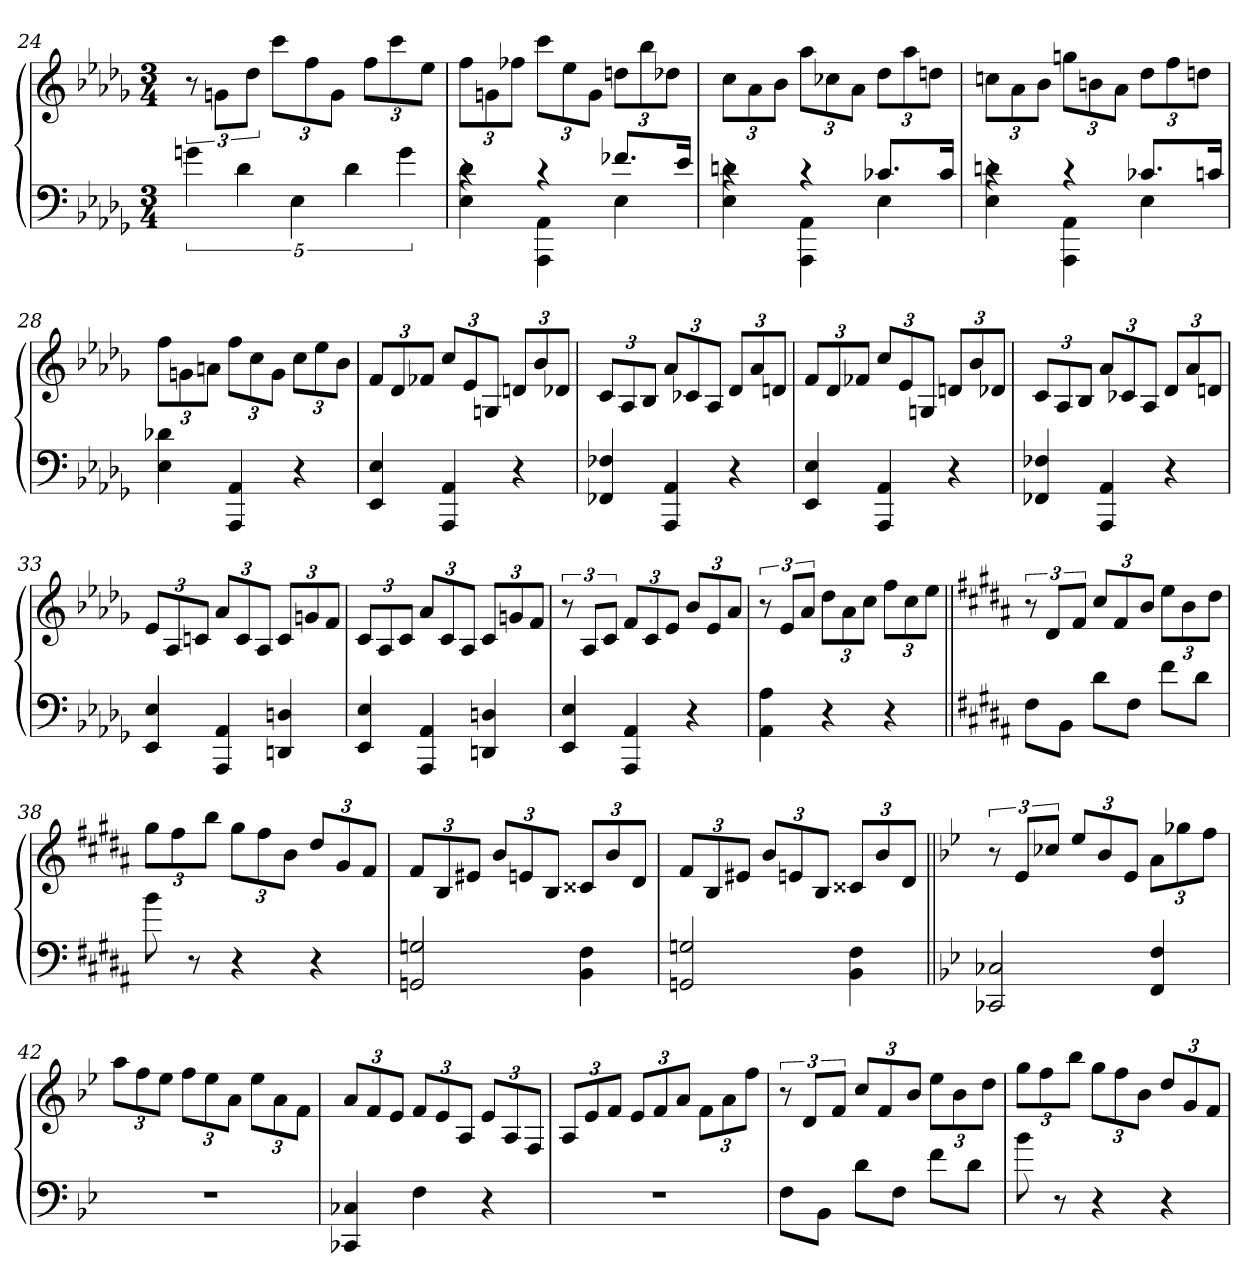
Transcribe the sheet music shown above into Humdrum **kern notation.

**kern	**kern
*part1	*part1
*staff2	*staff1
*clefF4	*clefG2
*k[b-e-a-d-g-]	*k[b-e-a-d-g-]
*D-:	*D-:
*M3/4	*M3/4
=24	=24
20%3gn	12r
.	12gnL
20%3d-	.
.	12dd-J
.	12cccL
20%3E-	.
.	12ff
.	12gJ
20%3d-	.
.	12ffL
.	12ccc
20%3g	.
.	12ee-J
=25	=25
*^	*
4rc	4E- 4d-	12ffL
.	.	12gn
.	.	12ff-XJ
4rc	4AAA- 4AA-	12cccL
.	.	12ee-
.	.	12gJ
8.f-XL	4E-	12ddnL
.	.	12bb-
.	.	12dd-XJ
16e-Jk	.	.
=26	=26	=26
4rc	4E- 4dn	12ccL
.	.	12a-
.	.	12b-J
4rc	4AAA- 4AA-	12aa-L
.	.	12cc-X
.	.	12a-J
8.c-XL	4E-	12dd-L
.	.	12aa-
.	.	12ddnJ
16c-Jk	.	.
=27	=27	=27
4rc	4E- 4dn	12ccnL
.	.	12a-
.	.	12b-J
4rc	4AAA- 4AA-	12ggnL
.	.	12bn
.	.	12a-J
8.c-XL	4E-	12dd-L
.	.	12ff
.	.	12ddnJ
16cnJk	.	.
*v	*v	*
=28	=28
4E- 4d-X	12ffL
.	12gn
.	12anJ
4AAA- 4AA-	12ffL
.	12cc
.	12gJ
4r	12ccL
.	12ee-
.	12b-J
=29	=29
4EE- 4E-	12fL
.	12d-
.	12f-XJ
4AAA- 4AA-	12ccL
.	12e-
.	12GnJ
4r	12dnL
.	12b-
.	12d-XJ
=30	=30
4FF-X 4F-X	12cL
.	12A-
.	12B-J
4AAA- 4AA-	12a-L
.	12c-X
.	12A-J
4r	12d-L
.	12a-
.	12dnJ
=31	=31
4EE- 4E-	12fL
.	12d-
.	12f-XJ
4AAA- 4AA-	12ccL
.	12e-
.	12GnJ
4r	12dnL
.	12b-
.	12d-XJ
=32	=32
4FF-X 4F-X	12cL
.	12A-
.	12B-J
4AAA- 4AA-	12a-L
.	12c-X
.	12A-J
4r	12d-L
.	12a-
.	12dnJ
=33	=33
4EE- 4E-	12e-L
.	12A-
.	12cnJ
4AAA- 4AA-	12a-L
.	12c
.	12A-J
4DDn 4Dn	12cL
.	12gn
.	12fJ
=34	=34
4EE- 4E-	12cL
.	12A-
.	12cJ
4AAA- 4AA-	12a-L
.	12c
.	12A-J
4DDn 4Dn	12cL
.	12gn
.	12fJ
=35	=35
4EE- 4E-	12r
.	12A-L
.	12cJ
4AAA- 4AA-	12fL
.	12c
.	12e-J
4r	12b-L
.	12e-
.	12a-J
=36	=36
4AA- 4A-	12r
.	12e-L
.	12a-J
4r	12dd-L
.	12a-
.	12ccJ
4r	12ffL
.	12cc
.	12ee-J
=37||	=37||
*k[f#c#g#d#a#]	*k[f#c#g#d#a#]
8F#L	12r
.	12d#L
8BBJ	.
.	12f#J
8d#L	12cc#L
.	12f#
8F#J	.
.	12bJ
8f#L	12eeL
.	12b
8d#J	.
.	12dd#J
=38	=38
8b	12gg#L
.	12ff#
8r	.
.	12bbJ
4r	12gg#L
.	12ff#
.	12bJ
4r	12dd#L
.	12g#
.	12f#J
=39	=39
2GGn 2Gn	12f#L
.	12B
.	12e#XJ
.	12bL
.	12en
.	12BJ
4BB 4F#	12c##XL
.	12b
.	12d#J
=40	=40
2GGn 2Gn	12f#L
.	12B
.	12e#XJ
.	12bL
.	12en
.	12BJ
4BB 4F#	12c##XL
.	12b
.	12d#J
=41||	=41||
*k[b-e-]	*k[b-e-]
2CC-X 2C-X	12r
.	12e-L
.	12cc-XJ
.	12ee-L
.	12b-
.	12e-J
4FF 4F	12aL
.	12gg-X
.	12ffJ
=42	=42
2.r	12aaL
.	12ff
.	12ee-J
.	12ffL
.	12ee-
.	12aJ
.	12ee-L
.	12a
.	12fJ
=43	=43
4CC-X 4C-X	12aL
.	12f
.	12e-J
4F	12fL
.	12e-
.	12AJ
4r	12e-L
.	12A
.	12FJ
=44	=44
2.r	12AL
.	12e-
.	12fJ
.	12e-L
.	12f
.	12aJ
.	12fL
.	12a
.	12ffJ
=45	=45
8FL	12r
.	12dL
8BB-J	.
.	12fJ
8dL	12ccL
.	12f
8FJ	.
.	12b-J
8fL	12ee-L
.	12b-
8dJ	.
.	12ddJ
=46	=46
8b-	12ggL
.	12ff
8r	.
.	12bb-J
4r	12ggL
.	12ff
.	12b-J
4r	12ddL
.	12g
.	12fJ
=	=
*-	*-
